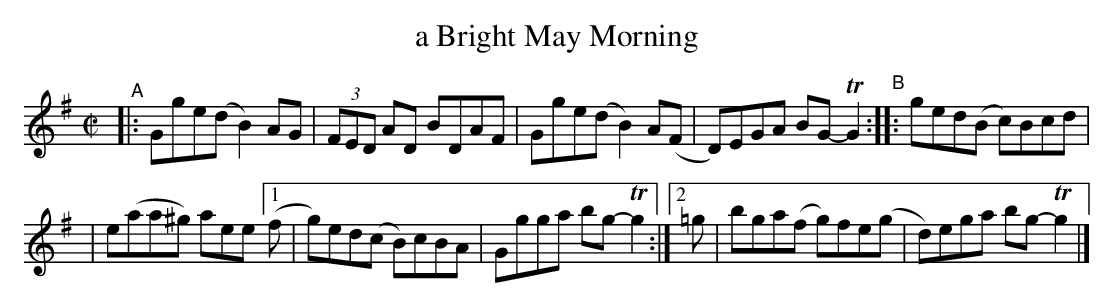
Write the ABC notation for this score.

X:1
T: a Bright May Morning
M: C|
L: 1/8
K: G
"^A"\
|: Gge(d B2)AG | (3FED AD BDAF | Gge(d B2)A(F | D)EGA BG-TG2 "^B":: ged(B c)Bcd |
| e(aa^g) aee [1 (f | g)ed(c B)cBA | Ggga bg-Tg2 :|[2 =g | bga(f g)fe(g | d)ega bg-Tg2 |]
